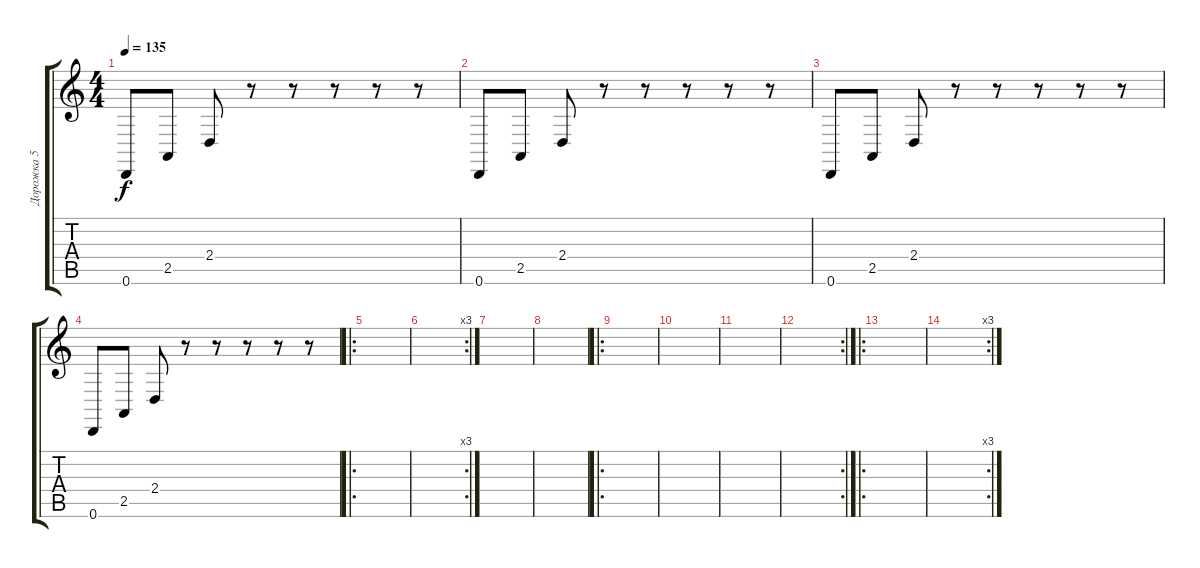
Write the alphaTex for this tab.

\track ("Дорожка 5" "Дорожка 5") {instrument lead8bassandlead}
\staff {score tabs}
\tuning (D4 A3 F3 C3 G2 D2) {hide}
\ts (4 4)
\tempo 135
\clef g2
\ks c
0.6.8{dy f instrument lead8bassandlead} 2.5.8 2.4.8 r.8 r.8 r.8 r.8 r.8 |
0.6.8 2.5.8 2.4.8 r.8 r.8 r.8 r.8 r.8 |
0.6.8 2.5.8 2.4.8 r.8 r.8 r.8 r.8 r.8 |
0.6.8 2.5.8 2.4.8 r.8 r.8 r.8 r.8 r.8 |
\ro
|
\rc 3
|
|
|
\ro
|
|
|
\rc 2
|
\ro
|
\rc 3
